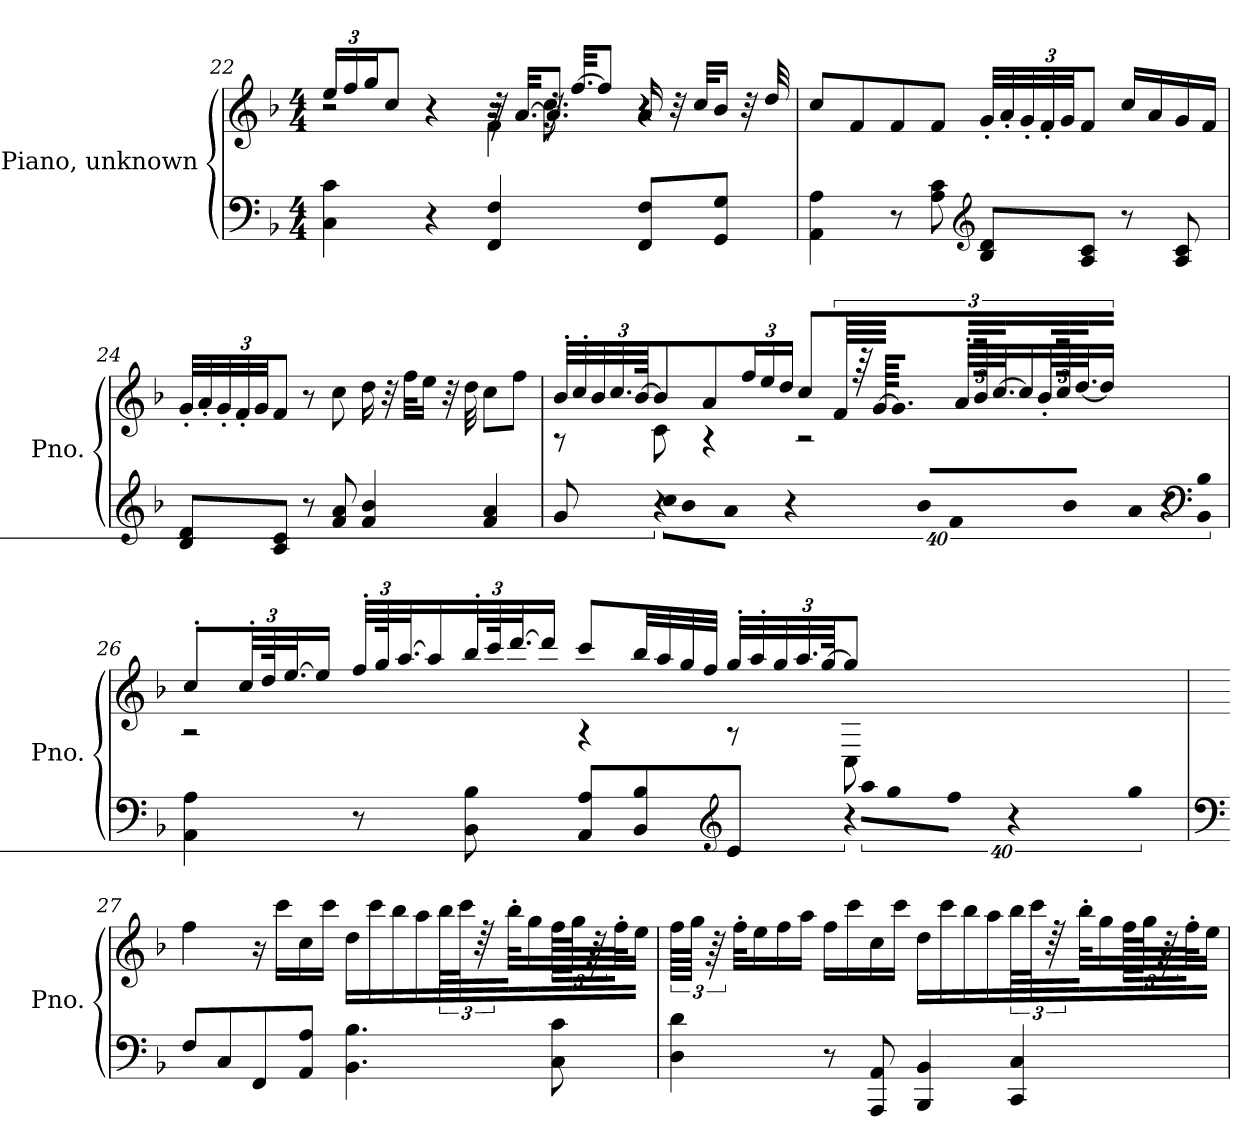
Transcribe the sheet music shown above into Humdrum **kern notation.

**kern	**kern
*part1	*part1
*staff2	*staff1
*I"Piano, unknown	*
*I'Pno.	*
*clefF4	*clefG2
*k[b-]	*k[b-]
*M4/4	*M4/4
*	*Xbrackettup
=22	=22
*	*^
*	*	*^
*	*	*	*^
4C\ 4c\	24ee/LL	2r	2r	2r
.	24ff/	.	.	.
.	24gg/J	.	.	.
.	8cc/J	.	.	.
4r	4r	.	.	.
4FF/ 4F/	16r	16r	64r	4f\
.	.	.	[32.a/KKL	.
.	64r	8.cc\	8.a/J]	.
.	[32.ff/KKL	.	.	.
.	8ff/J]	.	.	.
8FF/ 8F/L	16a/	4r	4r	4r
.	32r	.	.	.
.	32cc/KLL	.	.	.
8GG/ 8G/J	16b-/JJ	.	.	.
.	32r	.	.	.
.	32dd/	.	.	.
*	*v	*v	*v	*v
!!LO:LB:g=z
=23	=23
4AA\ 4A\	8cc/L
.	8f/
8r	8f/
8A\ 8c\	8f/J
*clefG2	*
8B-/ 8d/L	32g'/LLL
.	32a'/
.	48g'/
.	48f'/
.	48g/JJ
8A/ 8c/J	8f/J
8r	16cc/LL
.	16a/
8A/ 8c/	16g/
.	16f/JJ
=24	=24
8B-/ 8d/L	32g'/LLL
.	32a'/
.	48g'/
.	48f'/
.	48g/JJ
8A/ 8c/J	8f/J
8r	8r
8f/ 8a/	8cc\
4f/ 4b-/	16dd\
.	32r
.	32ff\KLL
.	16ee\JJ
.	32r
.	32dd\
4f/ 4a/	8cc\L
.	8ff\J
!!LO:LB:g=z
=25	=25
*	*^
8g/	32b-'/LLL	8r
.	32cc'/	.
.	48b-/	.
.	48.cc/	.
.	[96b-/JJK	.
!LO:N:vis=64	!	!
960%17r	8b-/]	8c\
!LO:N:vis=32	!	!
640%23cc\LLL	.	.
!LO:N:vis=64	!	!
960%17b-\L	.	.
!LO:N:vis=64	!	!
960%17a\JJJJ	.	.
!LO:N:vis=64	!	!
960%17r	.	.
1920ryy	.	.
!LO:N:vis=64	!	!
960%17b-/KKKL	.	.
8f/	8a/	4r
8b-/J	24ff/L	.
.	24ee/	.
.	24dd/JJ	.
4a/	8cc/L	2r
*	*brackettup	*
.	96f/Jkkk	.
.	96r	.
.	[96g/KKLL	.
.	16.g/JJ]	.
*	*Xbrackettup	*
8r	48a'/LLL	.
.	96b-/K	.
.	[48.cc/J	.
.	16cc/]	.
*clefF4	*	*
8BB-\ 8B-\	48b-'/L	.
.	96cc/K	.
.	[48.dd/J	.
.	16dd/JJ]	.
!!LO:LB:g=z	!!
=26	=26	=26
4AA\ 4A\	8cc'/L	2r
.	48cc'/LL	.
.	96dd/K	.
.	[48.ee/J	.
.	16ee/JJ]	.
8r	48ff'/LLL	.
.	96gg/K	.
.	[48.aa/J	.
.	16aa/]	.
8BB-\ 8B-\	48bb-'/L	.
.	96ccc/K	.
.	[48.ddd/J	.
.	16ddd/JJ]	.
8AA/ 8A/L	8ccc/L	4r
8BB-/ 8B-/	32bb-/LL	.
.	32aa/	.
.	32gg/	.
.	32ff/JJJ	.
*clefG2	*	*
8c/J	32gg'/LLL	8r
.	32aa'/	.
.	48gg/	.
.	48.aa/	.
.	[96gg/JJK	.
!LO:N:vis=64	!	!
960%17r	8gg/J]	8C\
!LO:N:vis=32	!	!
640%23aa\LLL	.	.
!LO:N:vis=64	!	!
960%17gg\L	.	.
!LO:N:vis=64	!	!
960%17ff\JJJJ	.	.
!LO:N:vis=64	!	!
960%17r	.	.
1920ryy	.	.
!LO:N:vis=64	!	!
960%17gg\	.	.
*	*v	*v
!!LO:LB:g=z
=27	=27
*clefF4	*
8F/L	4ff\
8C/	.
8FF/	16r
.	16ccc\LL
8AA/ 8A/J	16cc\
.	16ccc\JJ
4.BB-\ 4.B-\	16dd\LL
.	16ccc\
.	16bb-\
.	16aa\
*	*brackettup
.	96bb-\LL
.	96ccc\JJJJ
.	96r
.	32bb-'\KLL
.	16gg\
8C\ 8c\	96ff\LL
.	96gg\JJJJ
.	96r
.	32ff'\KLL
.	16ee\JJ
!!LO:LB:g=z
=28	=28
4D\ 4d\	96ff\LLLL
.	96gg\JJJJ
.	96r
.	32ff'\KLL
.	16ee\
.	16ff\
.	16aa\JJ
8r	16ff\LL
.	16ccc\
8AAA/ 8AA/	16cc\
.	16ccc\JJ
4BBB-/ 4BB-/	16dd\LL
.	16ccc\
.	16bb-\
.	16aa\
4CC/ 4C/	96bb-\LL
.	96ccc\JJJJ
.	96r
.	32bb-'\KLL
.	16gg\
.	96ff\LL
.	96gg\JJJJ
.	96r
.	32ff'\KLL
.	16ee\JJ
=	=
*-	*-
